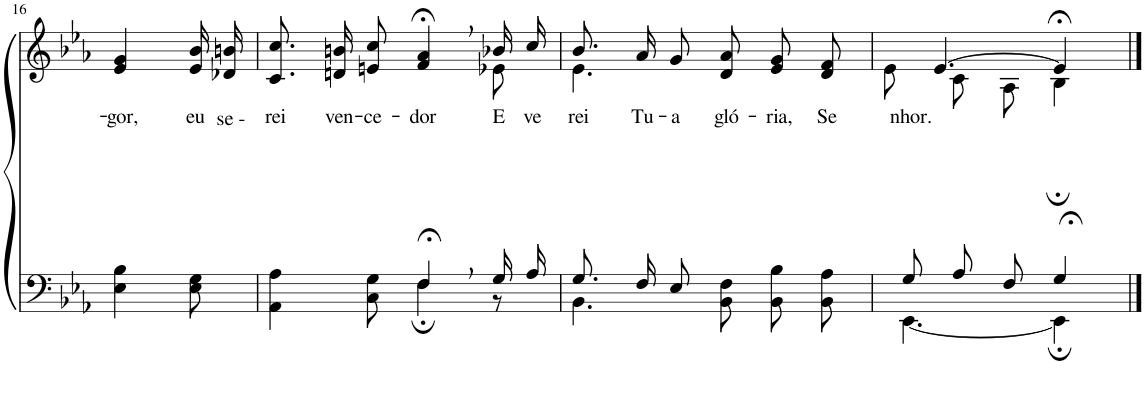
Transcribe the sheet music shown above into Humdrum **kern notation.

**kern	**kern	**text
*part2	*part1	*part1
*staff2	*staff1	*staff1
*I"Parte III e IV	*I"Parte I e II	*
!!LO:PB:g=z
*clefF4	*clefG2	*
*Trd-1c-2	*Trd-1c-2	*
*k[b-e-a-]	*k[b-e-a-]	*
*M6/8	*M6/8	*
=16	=16	=16
!	!	!LO:LY:b
4E-\ 4B-\	4e-/ 4g/	-gor,
!	!	!LO:LY:b
8E-\ 8G\	16e-/ 16b-/LL	eu
!	!LO:TX:b:t=se -	!
.	16d-X/ 16bn/JJ	.
=17	=17	=17
*^	*	*
!	!	!	!LO:LY:b
*	*	*^	*
4AA-\ 4A-\	4.ryy	8.c/ 8.cc/L	8ryy	-rei
!	!	!	!	!LO:LY:b
*	*	*v	*v	*
.	.	16dn/ 16bn/K	ven-
!	!	!	!LO:LY:b
8C\ 8G\	.	8en/ 8cc/J	-ce-
!	!	!	!LO:LY:b
4F;<,/	4F;\	4f/;<, 4a-/;<,	-dor
*	*	*^	*
!	!	!	!	!LO:LY:b
16G/LL	8r	16b-X/LL	8e-X\	E
!	!	!	!	!LO:LY:b
16A-/JJ	.	16cc/JJ	.	ve-
=18	=18	=18	=18	=18
!	!	!	!	!LO:LY:b
8.G/L	4.BB-\	8.b-/L	4.e-\	-rei
!	!	!	!	!LO:LY:b
16F/K	.	16a-/K	.	Tu-
!	!	!	!	!LO:LY:b
8E-/J	.	8g/J	.	-a
!	!	!	!	!LO:LY:b
4.ryy	8BB-\ 8F\L	8d/ 8a-/L	4.ryy	gló-
!	!	!	!	!LO:LY:b
.	8BB-\ 8B-\	8e-/ 8g/	.	-ria,
!	!	!	!	!LO:LY:b
.	8BB-\ 8A-\J	8d/ 8f/J	.	Se-
=19	=19	=19	=19	=19
!	!	!	!	!LO:LY:b
8G/L	[4.EE-\	[4.e-/	8e-\L	-nhor.
8A-/	.	.	8c\	.
8F/J	.	.	8A-\J	.
4G;</	4EE-;\]	4e-;</]	4B-;\	.
*v	*v	*	*	*
*	*v	*v	*
==	==	==
*-	*-	*-
